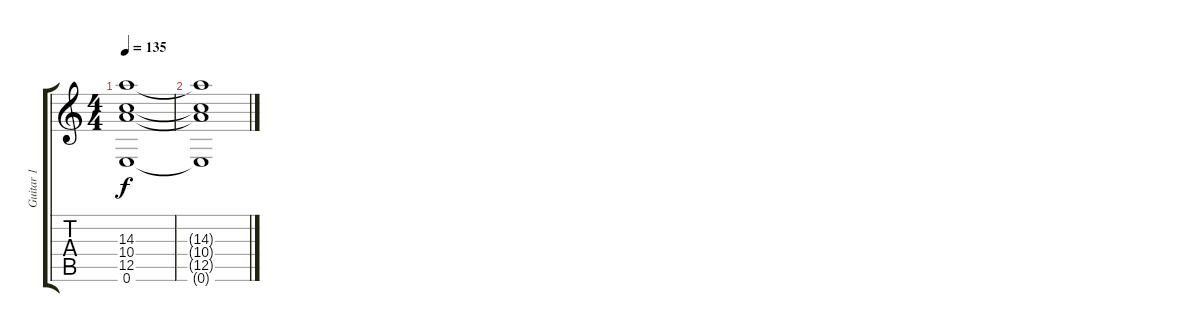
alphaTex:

\track ("Guitar 1" "Guitar 1") {instrument electricguitarjazz}
\staff {score tabs}
\tuning (E4 B3 G3 D3 A2 E2) {hide}
\ts (4 4)
\tempo 135
\clef g2
\ks c
(14.3 10.4 12.5 0.6).1{dy f} |
(14.3{t} 10.4{t} 12.5{t} 0.6{t}).1
